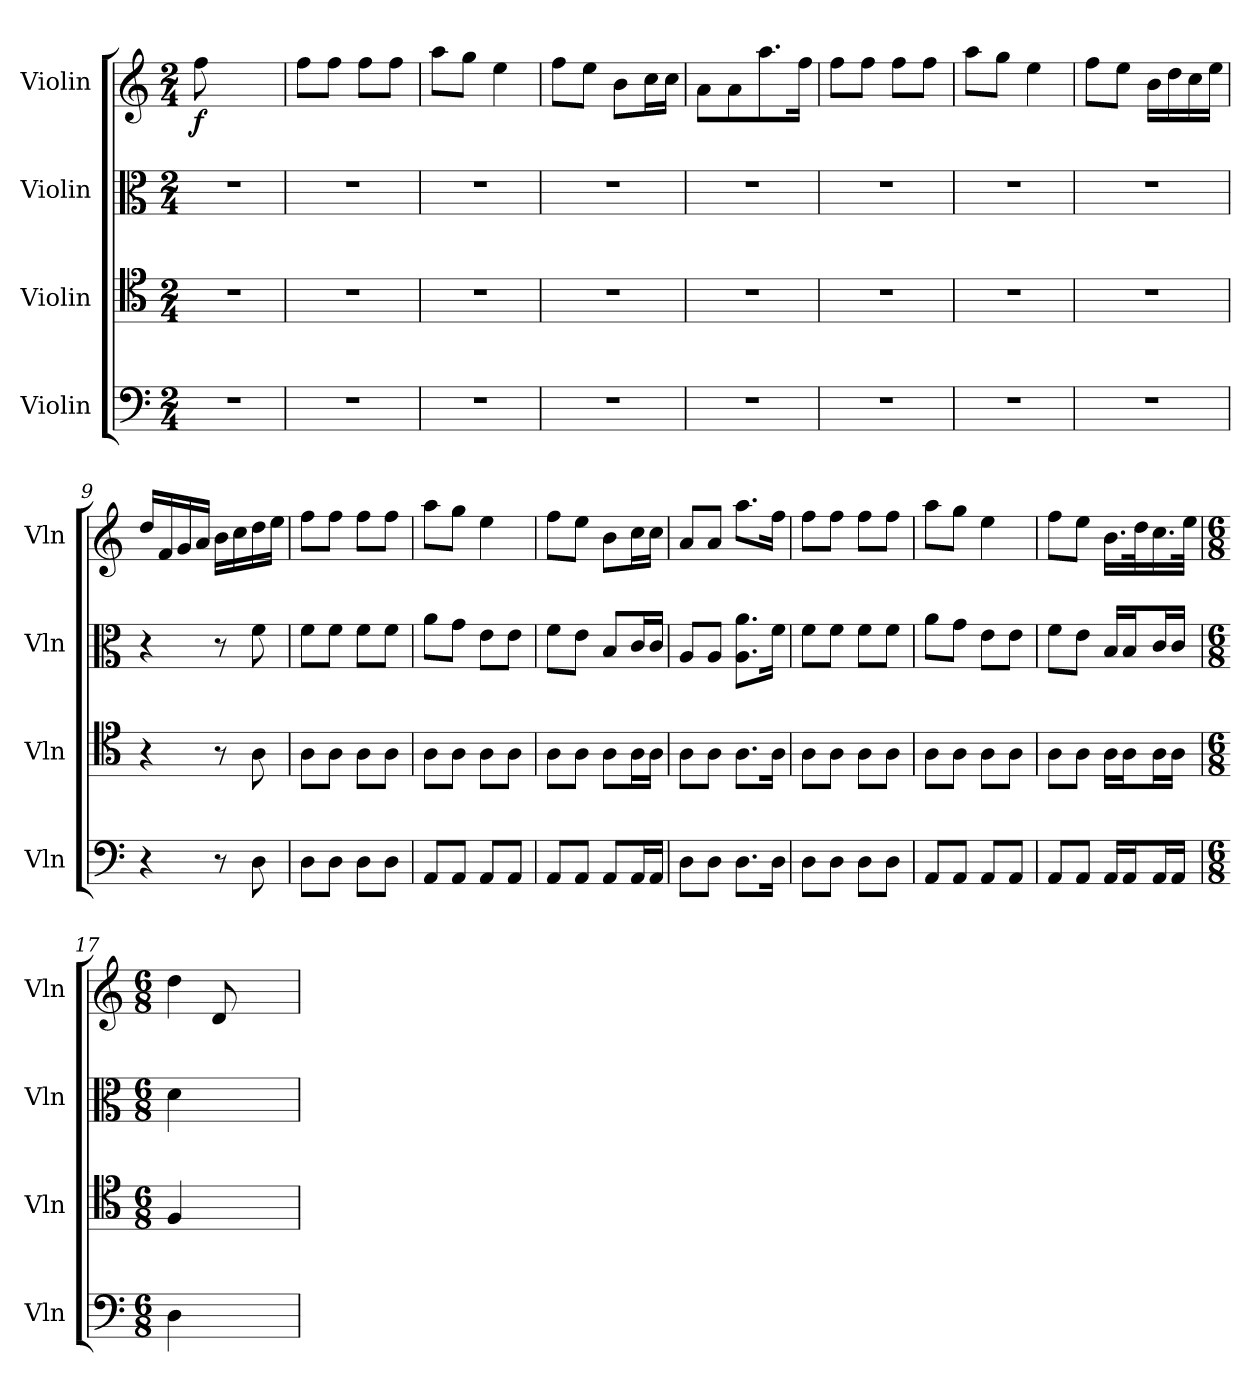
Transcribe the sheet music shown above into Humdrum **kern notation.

**kern	**kern	**kern	**kern	**dynam
*part4	*part3	*part2	*part1	*part1
*staff4	*staff3	*staff2	*staff1	*staff1
*I"Violin	*I"Violin	*I"Violin	*I"Violin	*
*I'Vln	*I'Vln	*I'Vln	*I'Vln	*
*clefF4	*clefC4	*clefC3	*clefG2	*
*k[]	*k[]	*k[]	*k[]	*
*M2/4	*M2/4	*M2/4	*M2/4	*
=1	=1	=1	=1	=1
!	!	!	!	!LO:DY:b
2r	2r	2r	8ff\	f
.	.	.	4.ryy	.
=2	=2	=2	=2	=2
2r	2r	2r	8ff\L	.
.	.	.	8ff\J	.
.	.	.	8ff\L	.
.	.	.	8ff\J	.
=3	=3	=3	=3	=3
2r	2r	2r	8aa\L	.
.	.	.	8gg\J	.
.	.	.	4ee\	.
=4	=4	=4	=4	=4
2r	2r	2r	8ff\L	.
.	.	.	8ee\J	.
.	.	.	8b\L	.
.	.	.	16cc\L	.
.	.	.	16cc\JJ	.
=5	=5	=5	=5	=5
2r	2r	2r	8a\L	.
.	.	.	8a\	.
.	.	.	8.aa\	.
.	.	.	16ff\Jk	.
=6	=6	=6	=6	=6
2r	2r	2r	8ff\L	.
.	.	.	8ff\J	.
.	.	.	8ff\L	.
.	.	.	8ff\J	.
=7	=7	=7	=7	=7
2r	2r	2r	8aa\L	.
.	.	.	8gg\J	.
.	.	.	4ee\	.
=8	=8	=8	=8	=8
2r	2r	2r	8ff\L	.
.	.	.	8ee\J	.
.	.	.	16b\LL	.
.	.	.	16dd\	.
.	.	.	16cc\	.
.	.	.	16ee\JJ	.
!!LO:LB:g=z
=9	=9	=9	=9	=9
4r	4r	4r	16dd/LL	.
.	.	.	16f/	.
.	.	.	16g/	.
.	.	.	16a/JJ	.
8r	8r	8r	16b\LL	.
.	.	.	16cc\	.
8D\	8A\	8f\	16dd\	.
.	.	.	16ee\JJ	.
=10	=10	=10	=10	=10
8D\L	8A\L	8f\L	8ff\L	.
8D\J	8A\J	8f\J	8ff\J	.
8D\L	8A\L	8f\L	8ff\L	.
8D\J	8A\J	8f\J	8ff\J	.
=11	=11	=11	=11	=11
8AA/L	8A\L	8a\L	8aa\L	.
8AA/J	8A\J	8g\J	8gg\J	.
8AA/L	8A\L	8e\L	4ee\	.
8AA/J	8A\J	8e\J	.	.
=12	=12	=12	=12	=12
8AA/L	8A\L	8f\L	8ff\L	.
8AA/J	8A\J	8e\J	8ee\J	.
8AA/L	8A\L	8B/L	8b\L	.
16AA/L	16A\L	16c/L	16cc\L	.
16AA/JJ	16A\JJ	16c/JJ	16cc\JJ	.
=13	=13	=13	=13	=13
8D\L	8A\L	8A/L	8a/L	.
8D\J	8A\J	8A/J	8a/J	.
8.D\L	8.A\L	8.A\ 8.a\L	8.aa\L	.
16D\Jk	16A\Jk	16f\Jk	16ff\Jk	.
=14	=14	=14	=14	=14
8D\L	8A\L	8f\L	8ff\L	.
8D\J	8A\J	8f\J	8ff\J	.
8D\L	8A\L	8f\L	8ff\L	.
8D\J	8A\J	8f\J	8ff\J	.
=15	=15	=15	=15	=15
8AA/L	8A\L	8a\L	8aa\L	.
8AA/J	8A\J	8g\J	8gg\J	.
8AA/L	8A\L	8e\L	4ee\	.
8AA/J	8A\J	8e\J	.	.
!!LO:LB:g=z
=16	=16	=16	=16	=16
8AA/L	8A\L	8f\L	8ff\L	.
8AA/J	8A\J	8e\J	8ee\J	.
16AA/LL	16A\LL	16B/LL	16.b\LL	.
16AA/J	16A\J	16B/J	.	.
.	.	.	32dd\k	.
16AA/L	16A\L	16c/L	16.cc\	.
16AA/JJ	16A\JJ	16c/JJ	.	.
.	.	.	32ee\JJk	.
=17	=17	=17	=17	=17
*M6/8	*M6/8	*M6/8	*M6/8	*
4D\	4F/	4d\	4dd\	.
8ryy	8ryy	8ryy	8d/	.
8ryy	4ryy	4ryy	4ryy	.
8ryy	.	.	.	.
=	=	=	=	=
*-	*-	*-	*-	*-
